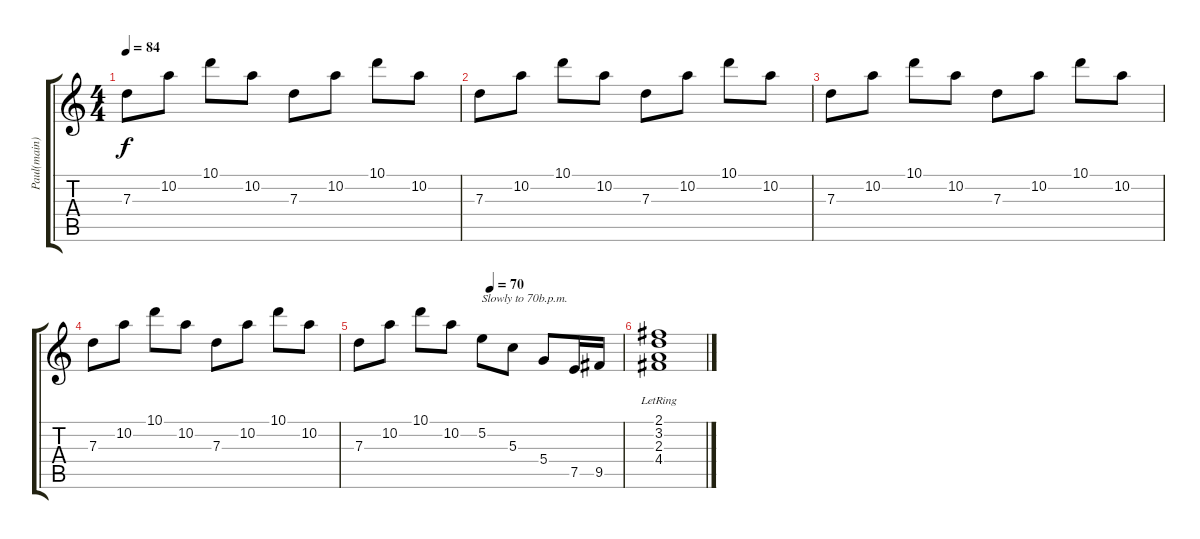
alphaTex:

\track ("Paul(main)" "Paul(main)") {instrument electricguitarclean}
\staff {score tabs}
\tuning (E4 B3 G3 D3 A2 E2) {hide}
\ts (4 4)
\tempo 84
\clef g2
\ks c
7.3.8{dy f} 10.2.8 10.1.8 10.2.8 7.3.8 10.2.8 10.1.8 10.2.8 |
7.3.8 10.2.8 10.1.8 10.2.8 7.3.8 10.2.8 10.1.8 10.2.8 |
7.3.8 10.2.8 10.1.8 10.2.8 7.3.8 10.2.8 10.1.8 10.2.8 |
7.3.8 10.2.8 10.1.8 10.2.8 7.3.8 10.2.8 10.1.8 10.2.8 |
\tempo (70 0.5)
7.3.8 10.2.8 10.1.8 10.2.8 5.2.8{txt "Slowly to 70b.p.m."} 5.3.8 5.4.8 7.5.16 9.5.16 |
(2.1{lr} 3.2{lr} 2.3{lr} 4.4{lr}).1
